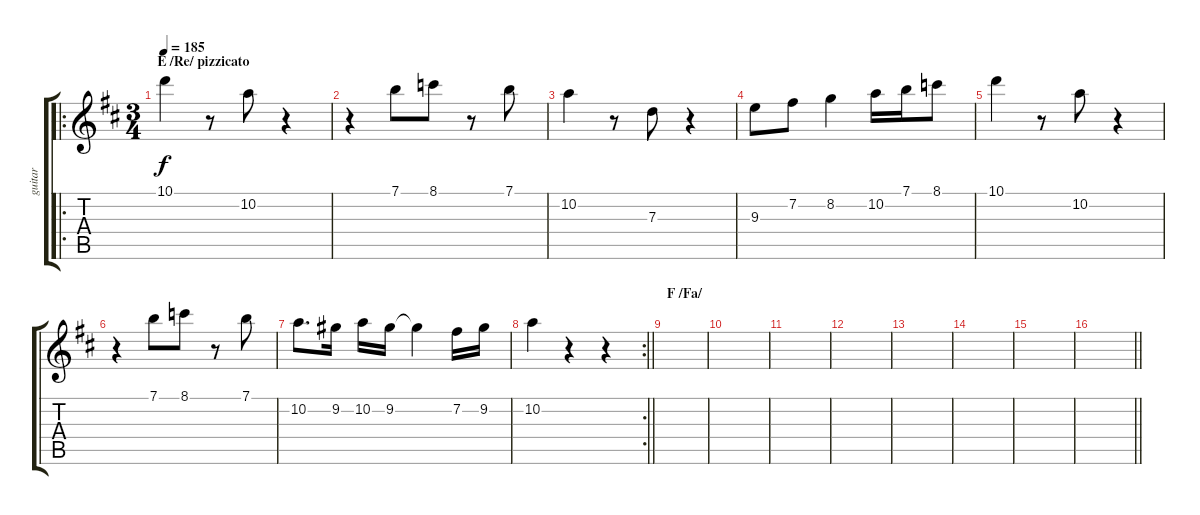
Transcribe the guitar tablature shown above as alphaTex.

\track ("guitar" "guitar") {instrument acousticguitarsteel}
\staff {score tabs}
\tuning (E4 B3 G3 D3 A2 E2) {hide}
\ro
\ts (3 4)
\section ("" "E /Re/ pizzicato")
\tempo 185
\clef g2
\ks d
10.1.4{dy f} r.8 10.2.8 r.4 |
r.4 7.1.8 8.1.8 r.8 7.1.8 |
10.2.4 r.8 7.3.8 r.4 |
9.3.8 7.2.8 8.2.4 10.2.16 7.1.16 8.1.8 |
10.1.4 r.8 10.2.8 r.4 |
r.4 7.1.8 8.1.8 r.8 7.1.8 |
10.2.8{d} 9.2.16 10.2.16 9.2.16 9.2{t}.4 7.2.16 9.2.16 |
\rc 2
\barLineRight lightlight
10.2.4 r.4 r.4 |
\section ("" "F /Fa/")
|
|
|
|
|
|
|
\barLineRight lightlight
